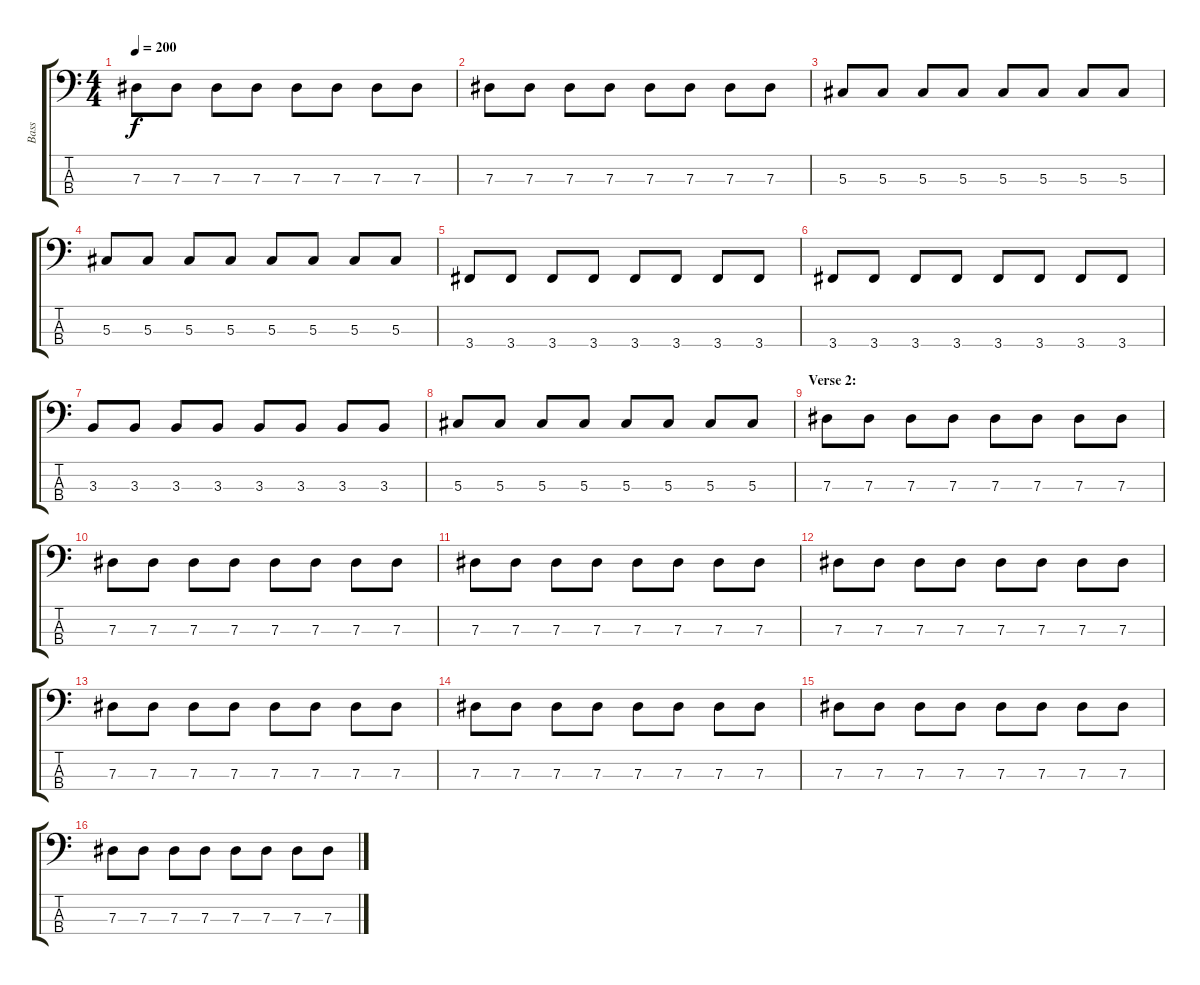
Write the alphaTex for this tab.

\track ("Bass" "Bass") {instrument electricbasspick}
\staff {score tabs}
\tuning (Gb2 Db2 Ab1 Eb1) {hide}
\ts (4 4)
\tempo 200
\clef f4
\ks c
7.3.8{dy f} 7.3.8 7.3.8 7.3.8 7.3.8 7.3.8 7.3.8 7.3.8 |
7.3.8 7.3.8 7.3.8 7.3.8 7.3.8 7.3.8 7.3.8 7.3.8 |
5.3.8 5.3.8 5.3.8 5.3.8 5.3.8 5.3.8 5.3.8 5.3.8 |
5.3.8 5.3.8 5.3.8 5.3.8 5.3.8 5.3.8 5.3.8 5.3.8 |
3.4.8 3.4.8 3.4.8 3.4.8 3.4.8 3.4.8 3.4.8 3.4.8 |
3.4.8 3.4.8 3.4.8 3.4.8 3.4.8 3.4.8 3.4.8 3.4.8 |
3.3.8 3.3.8 3.3.8 3.3.8 3.3.8 3.3.8 3.3.8 3.3.8 |
5.3.8 5.3.8 5.3.8 5.3.8 5.3.8 5.3.8 5.3.8 5.3.8 |
\section ("" "Verse 2:")
7.3.8 7.3.8 7.3.8 7.3.8 7.3.8 7.3.8 7.3.8 7.3.8 |
7.3.8 7.3.8 7.3.8 7.3.8 7.3.8 7.3.8 7.3.8 7.3.8 |
7.3.8 7.3.8 7.3.8 7.3.8 7.3.8 7.3.8 7.3.8 7.3.8 |
7.3.8 7.3.8 7.3.8 7.3.8 7.3.8 7.3.8 7.3.8 7.3.8 |
7.3.8 7.3.8 7.3.8 7.3.8 7.3.8 7.3.8 7.3.8 7.3.8 |
7.3.8 7.3.8 7.3.8 7.3.8 7.3.8 7.3.8 7.3.8 7.3.8 |
7.3.8 7.3.8 7.3.8 7.3.8 7.3.8 7.3.8 7.3.8 7.3.8 |
7.3.8 7.3.8 7.3.8 7.3.8 7.3.8 7.3.8 7.3.8 7.3.8
